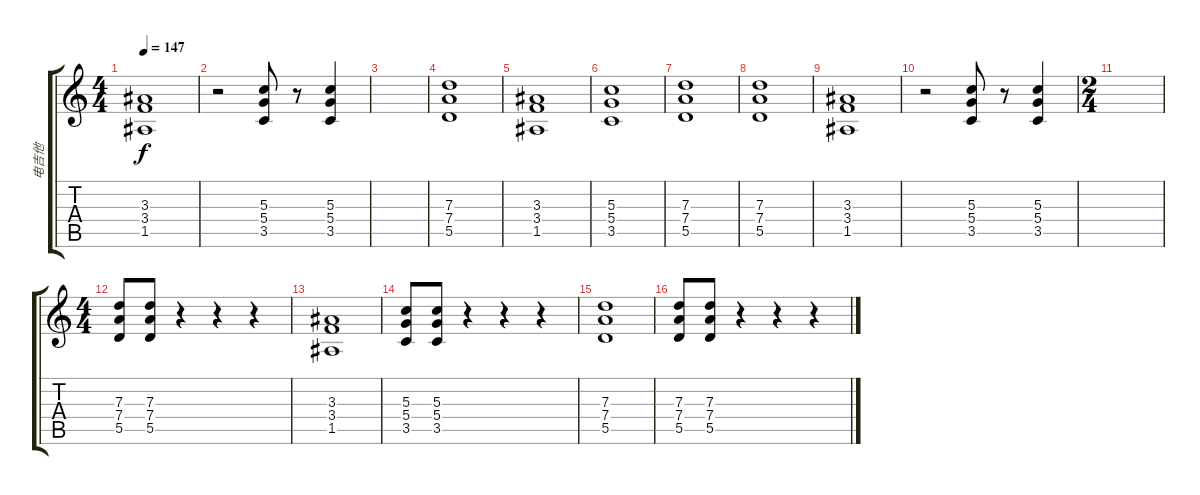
\track ("电吉他" "电吉他") {instrument distortionguitar}
\staff {score tabs}
\tuning (E4 B3 G3 D3 A2 E2) {hide}
\ts (4 4)
\tempo 147
\clef g2
\ks c
(3.3 3.4 1.5).1{dy f} |
r.2 (5.3 5.4 3.5).8 r.8 (5.3 5.4 3.5).4 |
|
(7.3 7.4 5.5).1{volume 6} |
(3.3 3.4 1.5).1 |
(5.3 5.4 3.5).1 |
(7.3 7.4 5.5).1 |
(7.3 7.4 5.5).1 |
(3.3 3.4 1.5).1 |
r.2 (5.3 5.4 3.5).8 r.8 (5.3 5.4 3.5).4 |
\ts (2 4)
|
\ts (4 4)
(7.3 7.4 5.5).8 (7.3 7.4 5.5).8 r.4 r.4 r.4 |
(3.3 3.4 1.5).1 |
(5.3 5.4 3.5).8{volume 12} (5.3 5.4 3.5).8 r.4 r.4 r.4 |
(7.3 7.4 5.5).1 |
(7.3 7.4 5.5).8 (7.3 7.4 5.5).8 r.4 r.4 r.4
